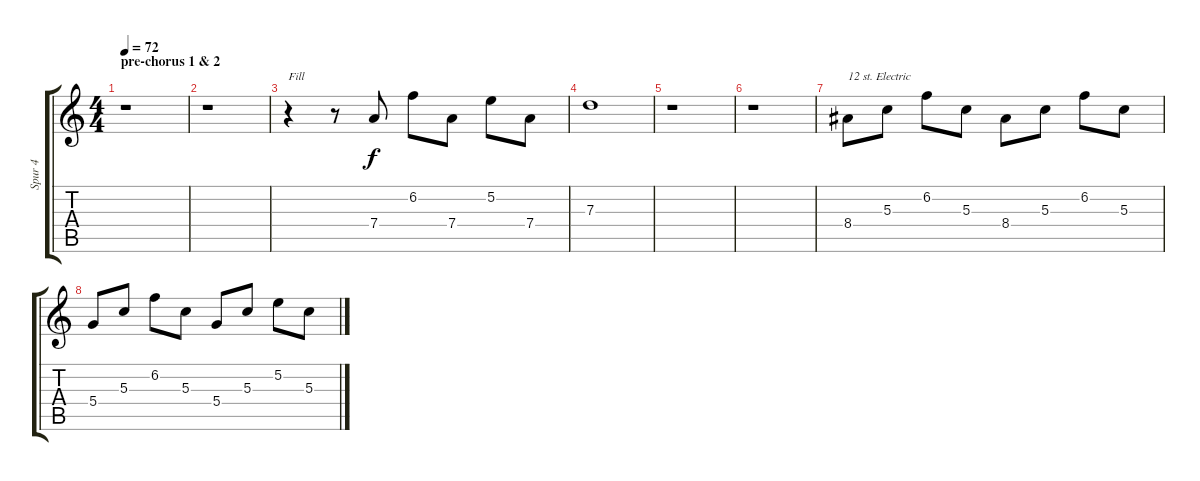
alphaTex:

\track ("Spur 4" "Spur 4") {instrument electricguitarclean}
\staff {score tabs}
\tuning (E4 B3 G3 D3 A2 E2) {hide}
\ts (4 4)
\section ("" "pre-chorus 1 & 2")
\tempo 72
\clef g2
\ks c
r.1{dy f} |
r.1 |
r.4{txt "Fill"} r.8 7.4.8 6.2.8 7.4.8 5.2.8 7.4.8 |
7.3.1 |
r.1 |
r.1 |
8.4.8{txt "12 st. Electric"} 5.3.8 6.2.8 5.3.8 8.4.8 5.3.8 6.2.8 5.3.8 |
5.4.8 5.3.8 6.2.8 5.3.8 5.4.8 5.3.8 5.2.8 5.3.8
